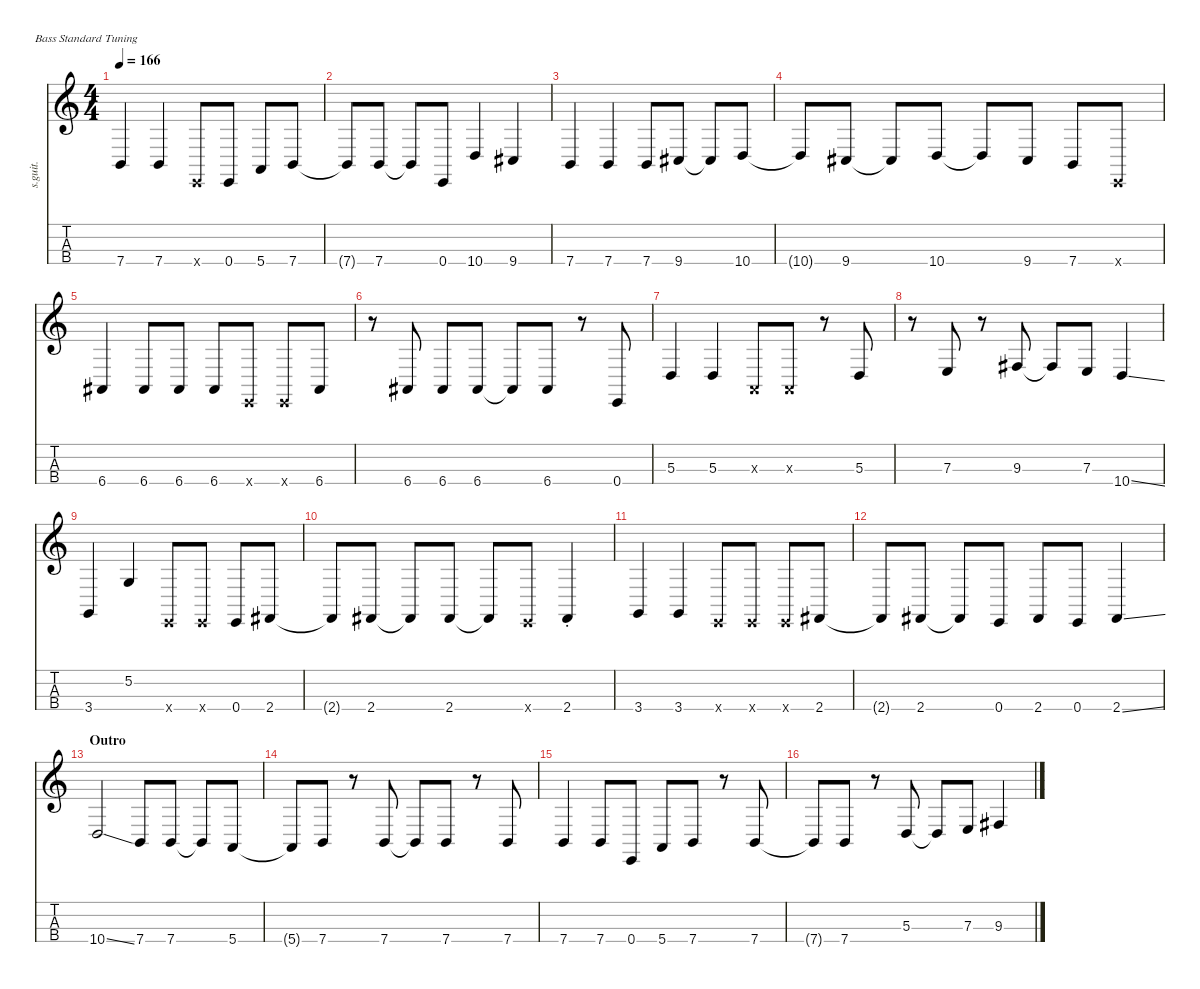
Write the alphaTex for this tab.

\defaultSystemsLayout 4
\hideDynamics
\bracketExtendMode nobrackets
\track ("Colin Greenwood" "s.guit.") {instrument electricbassfinger}
\staff {score tabs}
\tuning (G2 D2 A1 E1)
\ts (4 4)
\tempo 166
\clef g2
\ks c
7.4.4{lyrics (0 "") lyrics (1 "") lyrics (2 "") lyrics (3 "") lyrics (4 "") dy f} 7.4.4{lyrics (0 "") lyrics (1 "") lyrics (2 "") lyrics (3 "") lyrics (4 "")} 0.4{x}.8{lyrics (0 "") lyrics (1 "") lyrics (2 "") lyrics (3 "") lyrics (4 "")} 0.4.8{lyrics (0 "") lyrics (1 "") lyrics (2 "") lyrics (3 "") lyrics (4 "")} 5.4.8{lyrics (0 "") lyrics (1 "") lyrics (2 "") lyrics (3 "") lyrics (4 "")} 7.4.8{lyrics (0 "") lyrics (1 "") lyrics (2 "") lyrics (3 "") lyrics (4 "")} |
7.4{t}.8{lyrics (0 "") lyrics (1 "") lyrics (2 "") lyrics (3 "") lyrics (4 "")} 7.4.8{lyrics (0 "") lyrics (1 "") lyrics (2 "") lyrics (3 "") lyrics (4 "")} 7.4{t}.8{lyrics (0 "") lyrics (1 "") lyrics (2 "") lyrics (3 "") lyrics (4 "")} 0.4.8{lyrics (0 "") lyrics (1 "") lyrics (2 "") lyrics (3 "") lyrics (4 "")} 10.4.4{lyrics (0 "") lyrics (1 "") lyrics (2 "") lyrics (3 "") lyrics (4 "")} 9.4{acc #}.4{lyrics (0 "") lyrics (1 "") lyrics (2 "") lyrics (3 "") lyrics (4 "")} |
7.4.4{lyrics (0 "") lyrics (1 "") lyrics (2 "") lyrics (3 "") lyrics (4 "")} 7.4.4{lyrics (0 "") lyrics (1 "") lyrics (2 "") lyrics (3 "") lyrics (4 "")} 7.4.8{lyrics (0 "") lyrics (1 "") lyrics (2 "") lyrics (3 "") lyrics (4 "")} 9.4{acc #}.8{lyrics (0 "") lyrics (1 "") lyrics (2 "") lyrics (3 "") lyrics (4 "")} 9.4{t acc #}.8{lyrics (0 "") lyrics (1 "") lyrics (2 "") lyrics (3 "") lyrics (4 "")} 10.4.8{lyrics (0 "") lyrics (1 "") lyrics (2 "") lyrics (3 "") lyrics (4 "")} |
10.4{t}.8{lyrics (0 "") lyrics (1 "") lyrics (2 "") lyrics (3 "") lyrics (4 "")} 9.4{acc #}.8{lyrics (0 "") lyrics (1 "") lyrics (2 "") lyrics (3 "") lyrics (4 "")} 9.4{t acc #}.8{lyrics (0 "") lyrics (1 "") lyrics (2 "") lyrics (3 "") lyrics (4 "")} 10.4.8{lyrics (0 "") lyrics (1 "") lyrics (2 "") lyrics (3 "") lyrics (4 "")} 10.4{t}.8{lyrics (0 "") lyrics (1 "") lyrics (2 "") lyrics (3 "") lyrics (4 "")} 9.4{acc #}.8{lyrics (0 "") lyrics (1 "") lyrics (2 "") lyrics (3 "") lyrics (4 "")} 7.4.8{lyrics (0 "") lyrics (1 "") lyrics (2 "") lyrics (3 "") lyrics (4 "")} 0.4{x}.8{lyrics (0 "") lyrics (1 "") lyrics (2 "") lyrics (3 "") lyrics (4 "")} |
6.4{acc #}.4{lyrics (0 "") lyrics (1 "") lyrics (2 "") lyrics (3 "") lyrics (4 "")} 6.4{acc #}.8{lyrics (0 "") lyrics (1 "") lyrics (2 "") lyrics (3 "") lyrics (4 "")} 6.4{acc #}.8{lyrics (0 "") lyrics (1 "") lyrics (2 "") lyrics (3 "") lyrics (4 "")} 6.4{acc #}.8{lyrics (0 "") lyrics (1 "") lyrics (2 "") lyrics (3 "") lyrics (4 "")} 0.4{x}.8{lyrics (0 "") lyrics (1 "") lyrics (2 "") lyrics (3 "") lyrics (4 "")} 0.4{x}.8{lyrics (0 "") lyrics (1 "") lyrics (2 "") lyrics (3 "") lyrics (4 "")} 6.4{acc #}.8{lyrics (0 "") lyrics (1 "") lyrics (2 "") lyrics (3 "") lyrics (4 "")} |
r.8 6.4{acc #}.8{lyrics (0 "") lyrics (1 "") lyrics (2 "") lyrics (3 "") lyrics (4 "")} 6.4{acc #}.8{lyrics (0 "") lyrics (1 "") lyrics (2 "") lyrics (3 "") lyrics (4 "")} 6.4{acc #}.8{lyrics (0 "") lyrics (1 "") lyrics (2 "") lyrics (3 "") lyrics (4 "")} 6.4{t acc #}.8{lyrics (0 "") lyrics (1 "") lyrics (2 "") lyrics (3 "") lyrics (4 "")} 6.4{acc #}.8{lyrics (0 "") lyrics (1 "") lyrics (2 "") lyrics (3 "") lyrics (4 "")} r.8 0.4.8{lyrics (0 "") lyrics (1 "") lyrics (2 "") lyrics (3 "") lyrics (4 "")} |
5.3.4{lyrics (0 "") lyrics (1 "") lyrics (2 "") lyrics (3 "") lyrics (4 "")} 5.3.4{lyrics (0 "") lyrics (1 "") lyrics (2 "") lyrics (3 "") lyrics (4 "")} 0.3{x}.8{lyrics (0 "") lyrics (1 "") lyrics (2 "") lyrics (3 "") lyrics (4 "")} 0.3{x}.8{lyrics (0 "") lyrics (1 "") lyrics (2 "") lyrics (3 "") lyrics (4 "")} r.8 5.3.8{lyrics (0 "") lyrics (1 "") lyrics (2 "") lyrics (3 "") lyrics (4 "")} |
r.8 7.3.8{lyrics (0 "") lyrics (1 "") lyrics (2 "") lyrics (3 "") lyrics (4 "")} r.8 9.3{acc #}.8{lyrics (0 "") lyrics (1 "") lyrics (2 "") lyrics (3 "") lyrics (4 "")} 9.3{t acc #}.8{lyrics (0 "") lyrics (1 "") lyrics (2 "") lyrics (3 "") lyrics (4 "")} 7.3.8{lyrics (0 "") lyrics (1 "") lyrics (2 "") lyrics (3 "") lyrics (4 "")} 10.4{ss}.4{lyrics (0 "") lyrics (1 "") lyrics (2 "") lyrics (3 "") lyrics (4 "")} |
3.4.4{lyrics (0 "") lyrics (1 "") lyrics (2 "") lyrics (3 "") lyrics (4 "")} 5.2.4{lyrics (0 "") lyrics (1 "") lyrics (2 "") lyrics (3 "") lyrics (4 "")} 0.4{x}.8{lyrics (0 "") lyrics (1 "") lyrics (2 "") lyrics (3 "") lyrics (4 "")} 0.4{x}.8{lyrics (0 "") lyrics (1 "") lyrics (2 "") lyrics (3 "") lyrics (4 "")} 0.4.8{lyrics (0 "") lyrics (1 "") lyrics (2 "") lyrics (3 "") lyrics (4 "")} 2.4{acc #}.8{lyrics (0 "") lyrics (1 "") lyrics (2 "") lyrics (3 "") lyrics (4 "")} |
2.4{t acc #}.8{lyrics (0 "") lyrics (1 "") lyrics (2 "") lyrics (3 "") lyrics (4 "")} 2.4{acc #}.8{lyrics (0 "") lyrics (1 "") lyrics (2 "") lyrics (3 "") lyrics (4 "")} 2.4{t acc #}.8{lyrics (0 "") lyrics (1 "") lyrics (2 "") lyrics (3 "") lyrics (4 "")} 2.4{acc #}.8{lyrics (0 "") lyrics (1 "") lyrics (2 "") lyrics (3 "") lyrics (4 "")} 2.4{t acc #}.8{lyrics (0 "") lyrics (1 "") lyrics (2 "") lyrics (3 "") lyrics (4 "")} 0.4{x}.8{lyrics (0 "") lyrics (1 "") lyrics (2 "") lyrics (3 "") lyrics (4 "")} 2.4{st acc #}.4{lyrics (0 "") lyrics (1 "") lyrics (2 "") lyrics (3 "") lyrics (4 "")} |
3.4.4{lyrics (0 "") lyrics (1 "") lyrics (2 "") lyrics (3 "") lyrics (4 "")} 3.4.4{lyrics (0 "") lyrics (1 "") lyrics (2 "") lyrics (3 "") lyrics (4 "")} 0.4{x}.8{lyrics (0 "") lyrics (1 "") lyrics (2 "") lyrics (3 "") lyrics (4 "")} 0.4{x}.8{lyrics (0 "") lyrics (1 "") lyrics (2 "") lyrics (3 "") lyrics (4 "")} 0.4{x}.8{lyrics (0 "") lyrics (1 "") lyrics (2 "") lyrics (3 "") lyrics (4 "")} 2.4{acc #}.8{lyrics (0 "") lyrics (1 "") lyrics (2 "") lyrics (3 "") lyrics (4 "")} |
2.4{t acc #}.8{lyrics (0 "") lyrics (1 "") lyrics (2 "") lyrics (3 "") lyrics (4 "")} 2.4{acc #}.8{lyrics (0 "") lyrics (1 "") lyrics (2 "") lyrics (3 "") lyrics (4 "")} 2.4{t acc #}.8{lyrics (0 "") lyrics (1 "") lyrics (2 "") lyrics (3 "") lyrics (4 "")} 0.4.8{lyrics (0 "") lyrics (1 "") lyrics (2 "") lyrics (3 "") lyrics (4 "")} 2.4{acc #}.8{lyrics (0 "") lyrics (1 "") lyrics (2 "") lyrics (3 "") lyrics (4 "")} 0.4.8{lyrics (0 "") lyrics (1 "") lyrics (2 "") lyrics (3 "") lyrics (4 "")} 2.4{ss acc #}.4{lyrics (0 "") lyrics (1 "") lyrics (2 "") lyrics (3 "") lyrics (4 "")} |
\section ("" "Outro")
10.4{ss}.2{lyrics (0 "") lyrics (1 "") lyrics (2 "") lyrics (3 "") lyrics (4 "")} 7.4.8{lyrics (0 "") lyrics (1 "") lyrics (2 "") lyrics (3 "") lyrics (4 "")} 7.4.8{lyrics (0 "") lyrics (1 "") lyrics (2 "") lyrics (3 "") lyrics (4 "")} 7.4{t}.8{lyrics (0 "") lyrics (1 "") lyrics (2 "") lyrics (3 "") lyrics (4 "")} 5.4.8{lyrics (0 "") lyrics (1 "") lyrics (2 "") lyrics (3 "") lyrics (4 "")} |
5.4{t}.8{lyrics (0 "") lyrics (1 "") lyrics (2 "") lyrics (3 "") lyrics (4 "")} 7.4.8{lyrics (0 "") lyrics (1 "") lyrics (2 "") lyrics (3 "") lyrics (4 "")} r.8 7.4.8{lyrics (0 "") lyrics (1 "") lyrics (2 "") lyrics (3 "") lyrics (4 "")} 7.4{t}.8{lyrics (0 "") lyrics (1 "") lyrics (2 "") lyrics (3 "") lyrics (4 "")} 7.4.8{lyrics (0 "") lyrics (1 "") lyrics (2 "") lyrics (3 "") lyrics (4 "")} r.8 7.4.8{lyrics (0 "") lyrics (1 "") lyrics (2 "") lyrics (3 "") lyrics (4 "")} |
7.4.4{lyrics (0 "") lyrics (1 "") lyrics (2 "") lyrics (3 "") lyrics (4 "")} 7.4.8{lyrics (0 "") lyrics (1 "") lyrics (2 "") lyrics (3 "") lyrics (4 "")} 0.4.8{lyrics (0 "") lyrics (1 "") lyrics (2 "") lyrics (3 "") lyrics (4 "")} 5.4.8{lyrics (0 "") lyrics (1 "") lyrics (2 "") lyrics (3 "") lyrics (4 "")} 7.4.8{lyrics (0 "") lyrics (1 "") lyrics (2 "") lyrics (3 "") lyrics (4 "")} r.8 7.4.8{lyrics (0 "") lyrics (1 "") lyrics (2 "") lyrics (3 "") lyrics (4 "")} |
7.4{t}.8{lyrics (0 "") lyrics (1 "") lyrics (2 "") lyrics (3 "") lyrics (4 "")} 7.4.8{lyrics (0 "") lyrics (1 "") lyrics (2 "") lyrics (3 "") lyrics (4 "")} r.8 5.3.8{lyrics (0 "") lyrics (1 "") lyrics (2 "") lyrics (3 "") lyrics (4 "")} 5.3{t}.8{lyrics (0 "") lyrics (1 "") lyrics (2 "") lyrics (3 "") lyrics (4 "")} 7.3.8{lyrics (0 "") lyrics (1 "") lyrics (2 "") lyrics (3 "") lyrics (4 "")} 9.3{acc #}.4{lyrics (0 "") lyrics (1 "") lyrics (2 "") lyrics (3 "") lyrics (4 "")}
